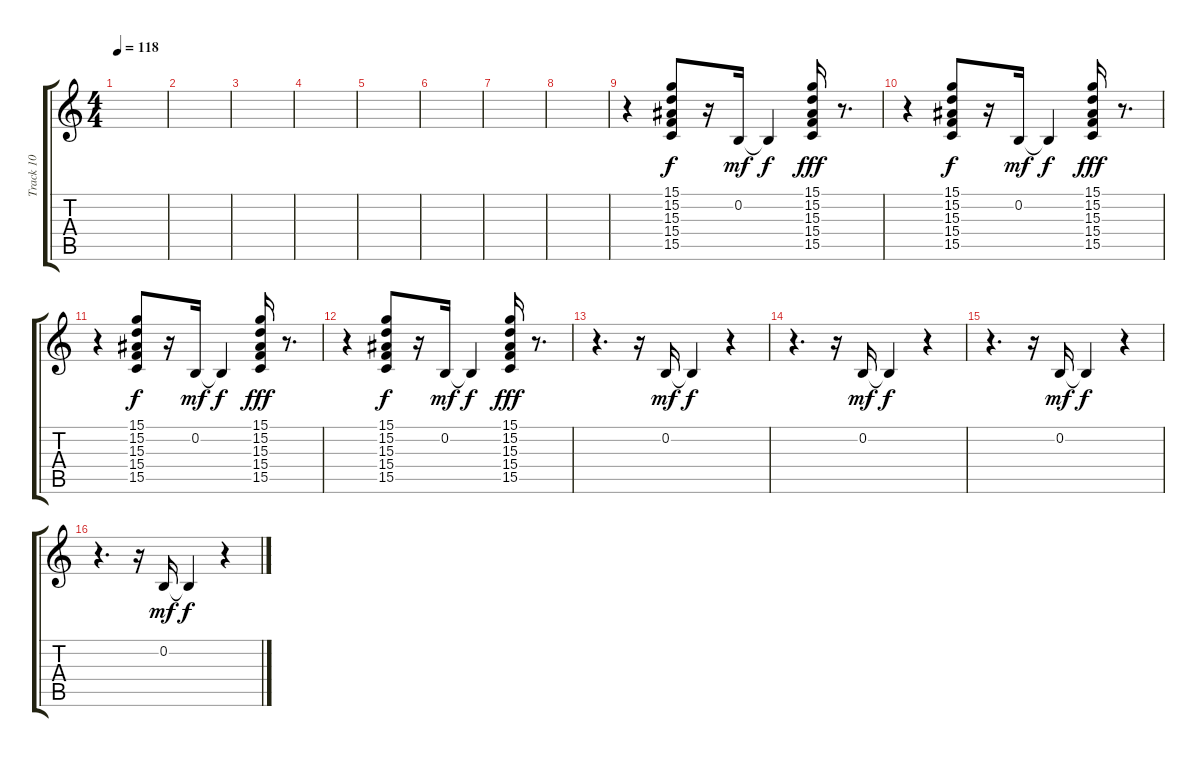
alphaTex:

\track ("Track 10" "Track 10") {instrument reversecymbal}
\staff {score tabs}
\tuning (E4 B3 G3 D3 A2 E2) {hide}
\ts (4 4)
\tempo 118
\clef g2
\ks c
|
|
|
|
|
|
|
|
r.4 (15.1 15.2 15.3 15.4 15.5).8 r.16 0.2.16{dy mf} 0.2{t}.4{dy f} (15.1 15.2 15.3 15.4 15.5).16{dy fff} r.8{d} |
r.4 (15.1 15.2 15.3 15.4 15.5).8{dy f} r.16 0.2.16{dy mf} 0.2{t}.4{dy f} (15.1 15.2 15.3 15.4 15.5).16{dy fff} r.8{d} |
r.4 (15.1 15.2 15.3 15.4 15.5).8{dy f} r.16 0.2.16{dy mf} 0.2{t}.4{dy f} (15.1 15.2 15.3 15.4 15.5).16{dy fff} r.8{d} |
r.4 (15.1 15.2 15.3 15.4 15.5).8{dy f} r.16 0.2.16{dy mf} 0.2{t}.4{dy f} (15.1 15.2 15.3 15.4 15.5).16{dy fff} r.8{d} |
r.4{d} r.16 0.2.16{dy mf} 0.2{t}.4{dy f} r.4 |
r.4{d} r.16 0.2.16{dy mf} 0.2{t}.4{dy f} r.4 |
r.4{d} r.16 0.2.16{dy mf} 0.2{t}.4{dy f} r.4 |
r.4{d} r.16 0.2.16{dy mf} 0.2{t}.4{dy f} r.4
